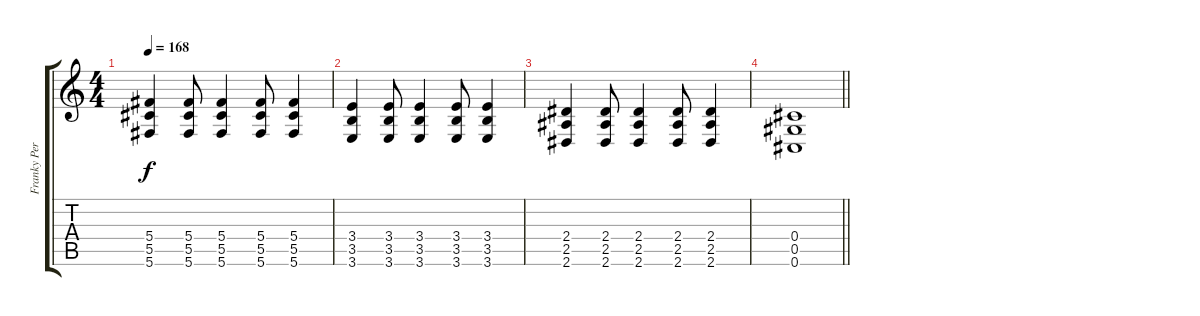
\track ("Franky Perez" "Franky Per") {instrument overdrivenguitar}
\staff {score tabs}
\tuning (Eb4 Bb3 Gb3 Db3 Ab2 Db2) {hide}
\ts (4 4)
\tempo 168
\clef g2
\ks c
(5.4 5.5 5.6).4{dy f} (5.4 5.5 5.6).8 (5.4 5.5 5.6).4 (5.4 5.5 5.6).8 (5.4 5.5 5.6).4 |
(3.4 3.5 3.6).4 (3.4 3.5 3.6).8 (3.4 3.5 3.6).4 (3.4 3.5 3.6).8 (3.4 3.5 3.6).4 |
(2.4 2.5 2.6).4 (2.4 2.5 2.6).8 (2.4 2.5 2.6).4 (2.4 2.5 2.6).8 (2.4 2.5 2.6).4 |
\barLineRight lightlight
(0.4 0.5 0.6).1
